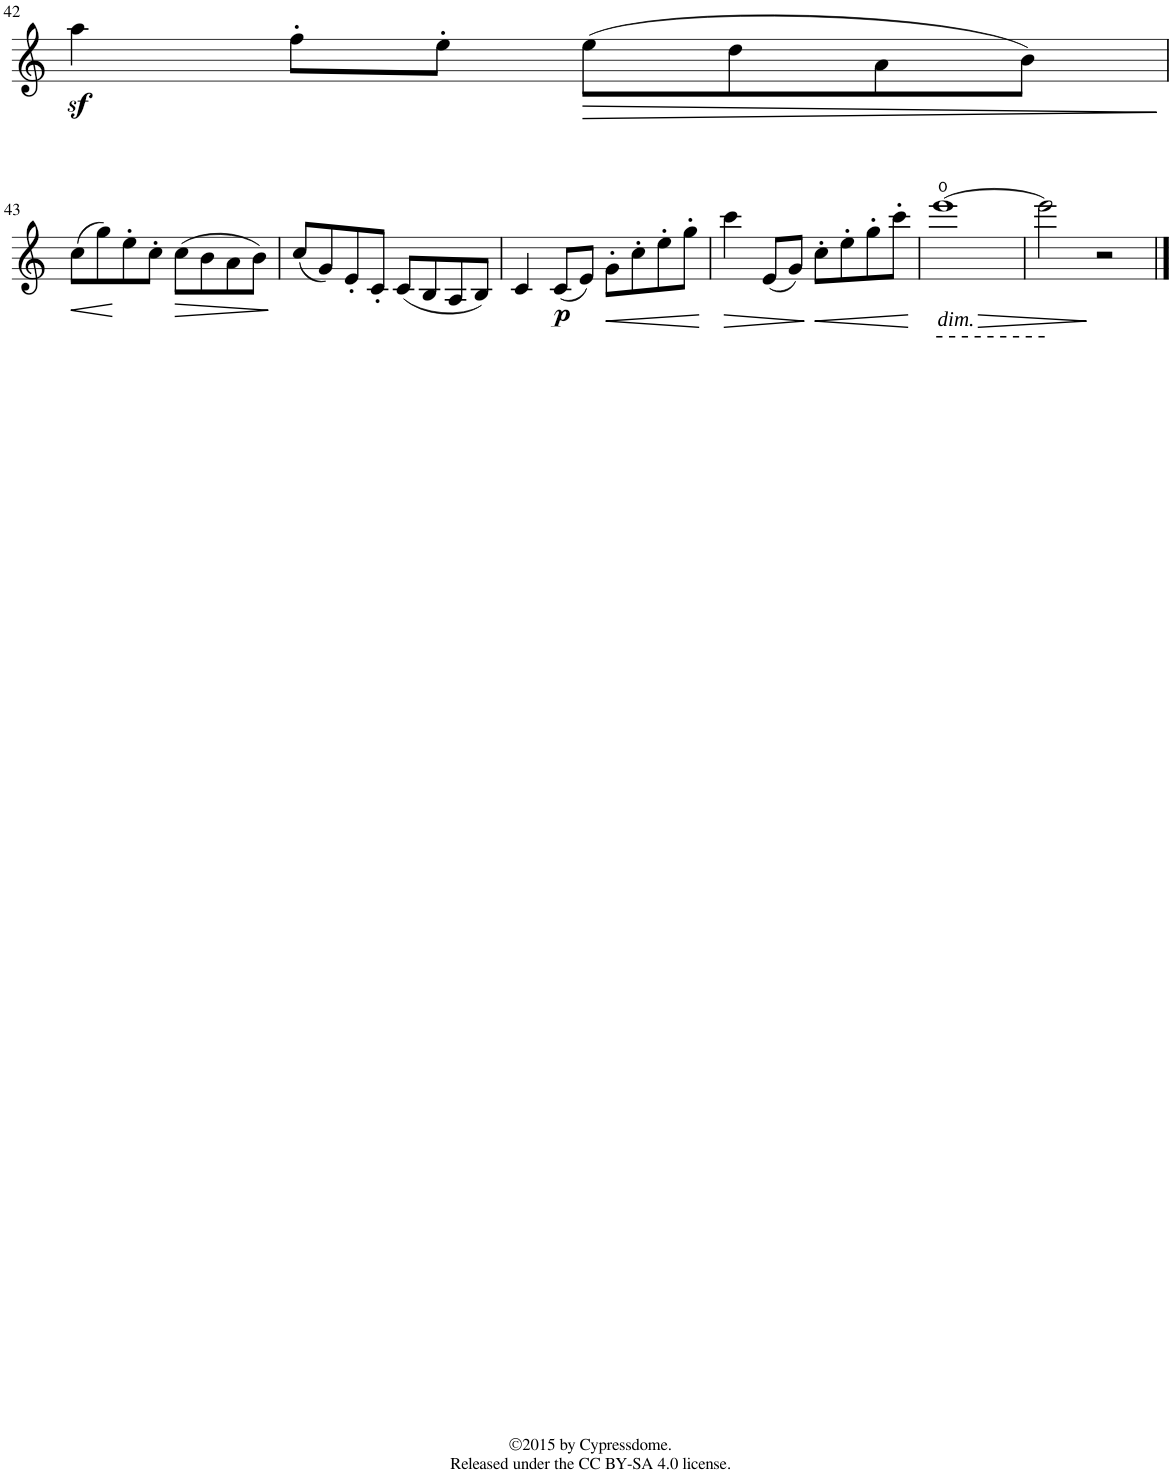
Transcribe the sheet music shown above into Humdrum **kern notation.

**kern	**dynam
*part1	*part1
*staff1	*staff1
*I"Violin	*
*I'Vln.	*
!!LO:PB:g=z
*clefG2	*
*k[]	*
*M4/4	*
=42	=42
4aaz<\	.
8ff'\L	.
8ee'\J	.
!	!LO:HP:b
(8ee\L	>
8dd\	.
8a\	.
8b\J)	.
.	]
!!LO:LB:g=z
=43	=43
!	!LO:HP:b
(8cc\L	<
8gg\)	.
8ee'\	[
8cc'\J	.
!	!LO:HP:b
(8cc\L	>
8b\	.
8a\	.
8b\J)	.
.	]
=44	=44
(8cc/L	.
8g/)	.
8e'/	.
8c'/J	.
(8c/L	.
8B/	.
8A/	.
8B/J)	.
=45	=45
4c/	.
!	!LO:DY:b
(8c/L	p
8e/J)	.
!	!LO:HP:b
8g'\L	<
8cc'\	.
8ee'\	.
8gg'\J	.
.	[
=46	=46
!	!LO:HP:b
4ccc\	>
(8e/L	.
8g/J)	.
!	!LO:HP:n=1:b
8cc'\L	] <
8ee'\	.
8gg'\	.
8ccc'\J	.
.	[
=47	=47
!	!LO:HP:b
!	!LO:DY:n=1:b
[1eee	> other-dynamics
=48	=48
2eee\]	.
2r	]
==	==
*-	*-
